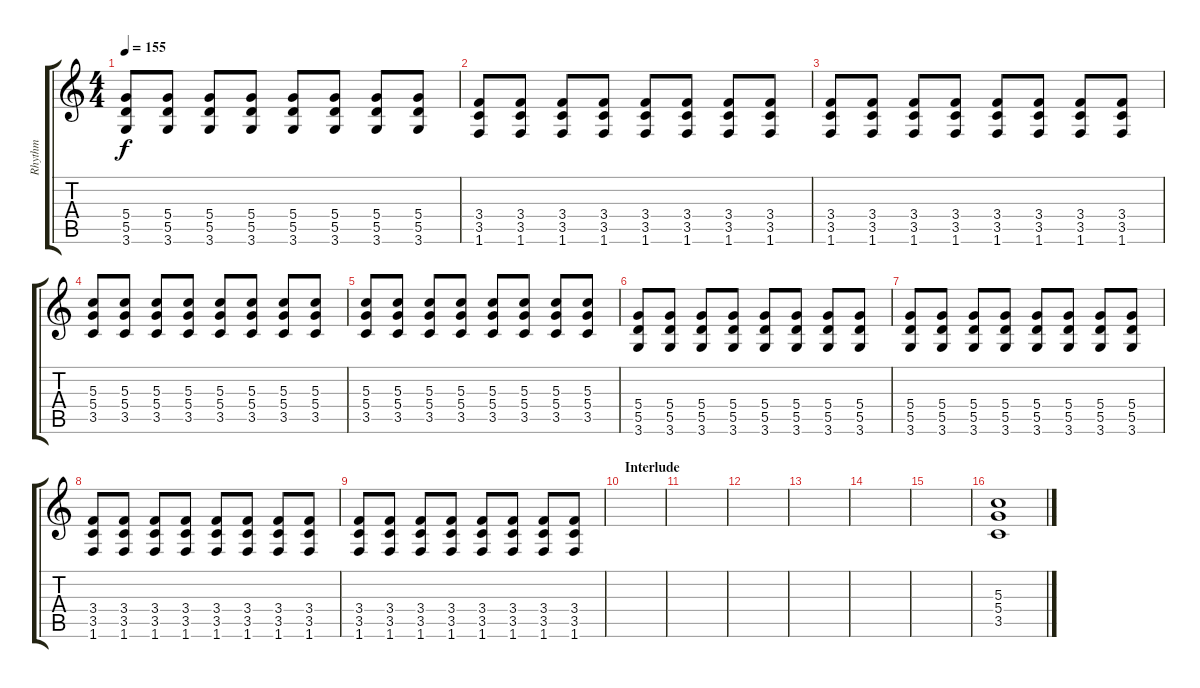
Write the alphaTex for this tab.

\track ("Rhythm" "Rhythm") {instrument distortionguitar}
\staff {score tabs}
\tuning (E4 B3 G3 D3 A2 E2) {hide}
\ts (4 4)
\tempo 155
\clef g2
\ks c
(5.4 5.5 3.6).8{dy f} (5.4 5.5 3.6).8 (5.4 5.5 3.6).8 (5.4 5.5 3.6).8 (5.4 5.5 3.6).8 (5.4 5.5 3.6).8 (5.4 5.5 3.6).8 (5.4 5.5 3.6).8 |
(3.4 3.5 1.6).8 (3.4 3.5 1.6).8 (3.4 3.5 1.6).8 (3.4 3.5 1.6).8 (3.4 3.5 1.6).8 (3.4 3.5 1.6).8 (3.4 3.5 1.6).8 (3.4 3.5 1.6).8 |
(3.4 3.5 1.6).8 (3.4 3.5 1.6).8 (3.4 3.5 1.6).8 (3.4 3.5 1.6).8 (3.4 3.5 1.6).8 (3.4 3.5 1.6).8 (3.4 3.5 1.6).8 (3.4 3.5 1.6).8 |
(5.3 5.4 3.5).8 (5.3 5.4 3.5).8 (5.3 5.4 3.5).8 (5.3 5.4 3.5).8 (5.3 5.4 3.5).8 (5.3 5.4 3.5).8 (5.3 5.4 3.5).8 (5.3 5.4 3.5).8 |
(5.3 5.4 3.5).8 (5.3 5.4 3.5).8 (5.3 5.4 3.5).8 (5.3 5.4 3.5).8 (5.3 5.4 3.5).8 (5.3 5.4 3.5).8 (5.3 5.4 3.5).8 (5.3 5.4 3.5).8 |
(5.4 5.5 3.6).8 (5.4 5.5 3.6).8 (5.4 5.5 3.6).8 (5.4 5.5 3.6).8 (5.4 5.5 3.6).8 (5.4 5.5 3.6).8 (5.4 5.5 3.6).8 (5.4 5.5 3.6).8 |
(5.4 5.5 3.6).8 (5.4 5.5 3.6).8 (5.4 5.5 3.6).8 (5.4 5.5 3.6).8 (5.4 5.5 3.6).8 (5.4 5.5 3.6).8 (5.4 5.5 3.6).8 (5.4 5.5 3.6).8 |
(3.4 3.5 1.6).8 (3.4 3.5 1.6).8 (3.4 3.5 1.6).8 (3.4 3.5 1.6).8 (3.4 3.5 1.6).8 (3.4 3.5 1.6).8 (3.4 3.5 1.6).8 (3.4 3.5 1.6).8 |
(3.4 3.5 1.6).8 (3.4 3.5 1.6).8 (3.4 3.5 1.6).8 (3.4 3.5 1.6).8 (3.4 3.5 1.6).8 (3.4 3.5 1.6).8 (3.4 3.5 1.6).8 (3.4 3.5 1.6).8 |
\section ("" "Interlude")
|
|
|
|
|
|
(5.3 5.4 3.5).1
